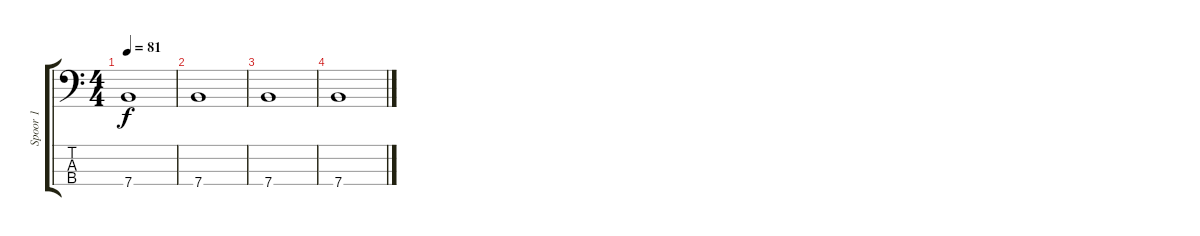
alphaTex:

\track ("Spoor 1" "Spoor 1") {instrument acousticbass}
\staff {score tabs}
\tuning (G2 D2 A1 E1) {hide}
\ts (4 4)
\tempo 81
\clef f4
\ks c
7.4.1{dy f} |
7.4.1 |
7.4.1 |
7.4.1
